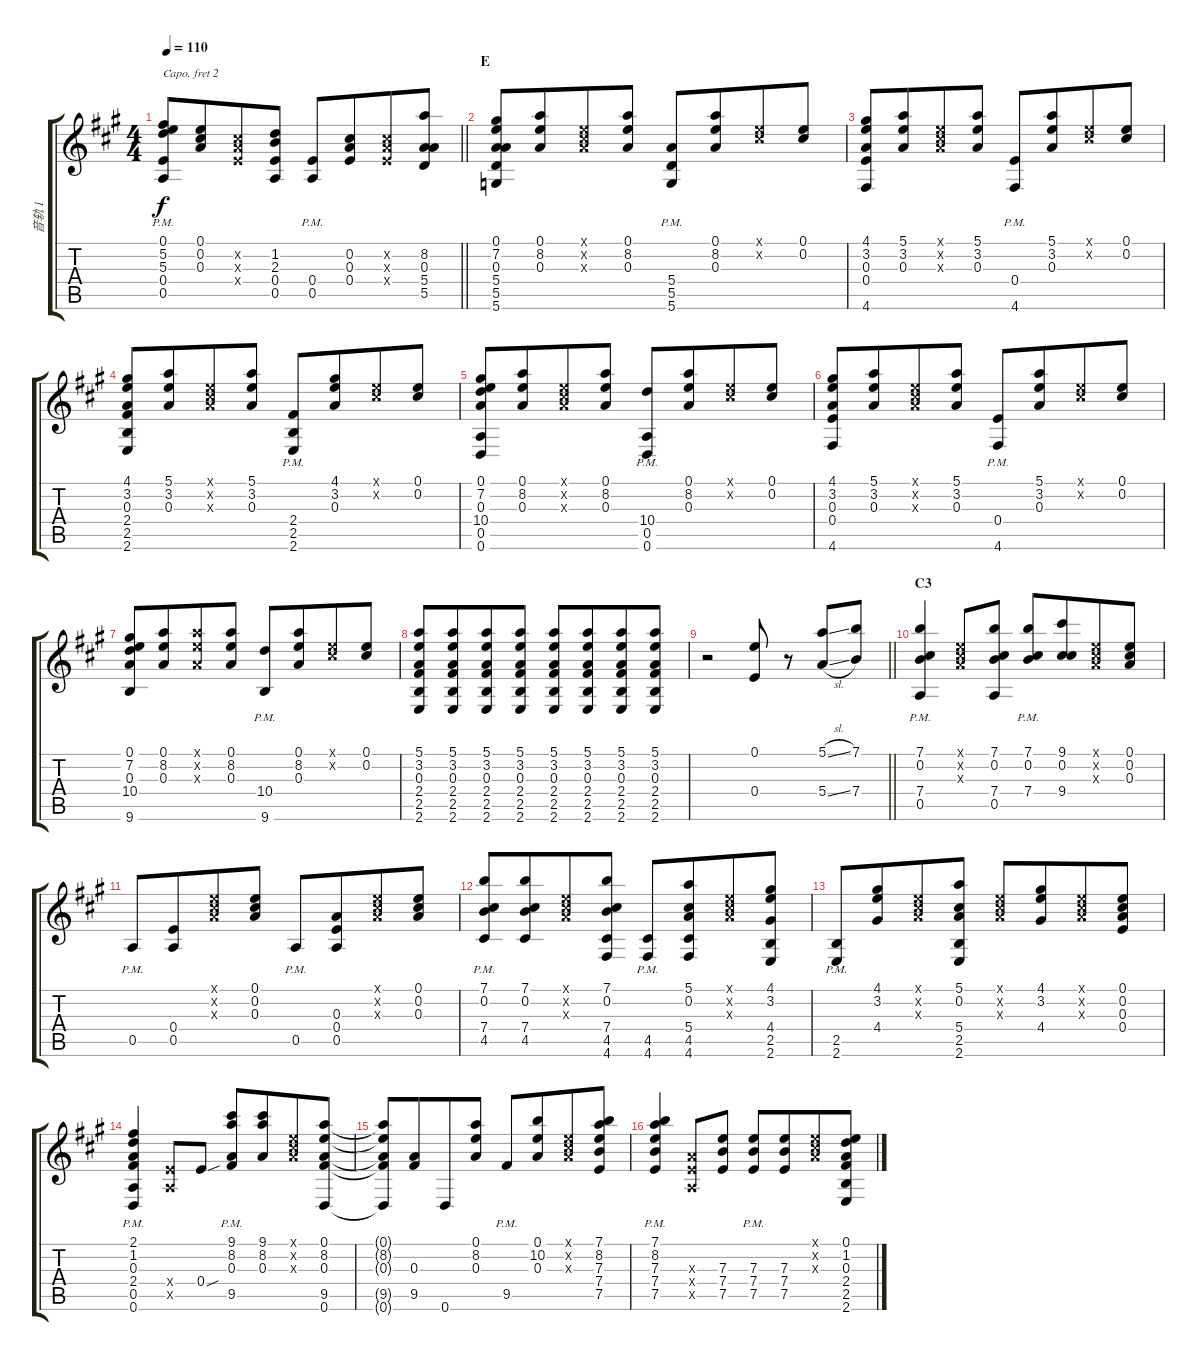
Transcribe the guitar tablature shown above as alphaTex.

\track ("音轨 1" "音轨 1") {instrument acousticguitarsteel}
\staff {score tabs}
\capo 2
\tuning (D4 B3 G3 D3 G2 C2) {hide}
\ts (4 4)
\tempo 110
\clef g2
\barLineRight lightlight
\ks a
(0.1 5.2 5.3 0.4 0.5{pm}).8{dy f} (0.1 0.2 0.3).8{beam merge} (0.2{x} 0.3{x} 0.4{x}).8 (1.2 2.3 0.4 0.5).8 (0.4 0.5{pm}).8 (0.2 0.3 0.4).8{beam merge} (0.2{x} 0.3{x} 0.4{x}).8 (8.2 0.3 5.4 5.5).8 |
\section ("" "E")
(0.1 7.2 0.3 5.4 5.5 5.6).8 (0.1 8.2 0.3).8{beam merge} (0.1{x} 0.2{x} 0.3{x}).8 (0.1 8.2 0.3).8 (5.4 5.5 5.6{pm}).8 (0.1 8.2 0.3).8{beam merge} (0.1{x} 0.2{x}).8 (0.1 0.2).8 |
(4.1 3.2 0.3 0.4 4.6).8 (5.1 3.2 0.3).8{beam merge} (0.1{x} 0.2{x} 0.3{x}).8 (5.1 3.2 0.3).8 (0.4 4.6{pm}).8 (5.1 3.2 0.3).8{beam merge} (0.1{x} 0.2{x}).8 (0.1 0.2).8 |
(4.1 3.2 0.3 2.4 2.5 2.6).8 (5.1 3.2 0.3).8{beam merge} (0.1{x} 0.2{x} 0.3{x}).8 (5.1 3.2 0.3).8 (2.4 2.5 2.6{pm}).8 (4.1 3.2 0.3).8{beam merge} (0.1{x} 0.2{x}).8 (0.1 0.2).8 |
(0.1 7.2 0.3 10.4 0.5 0.6).8 (0.1 8.2 0.3).8{beam merge} (0.1{x} 0.2{x} 0.3{x}).8 (0.1 8.2 0.3).8 (10.4 0.5 0.6{pm}).8 (0.1 8.2 0.3).8{beam merge} (0.1{x} 0.2{x}).8 (0.1 0.2).8 |
(4.1 3.2 0.3 0.4 4.6).8 (5.1 3.2 0.3).8{beam merge} (0.1{x} 0.2{x} 0.3{x}).8 (5.1 3.2 0.3).8 (0.4 4.6{pm}).8 (5.1 3.2 0.3).8{beam merge} (0.1{x} 0.2{x}).8 (0.1 0.2).8 |
(0.1 7.2 0.3 10.4 9.6).8 (0.1 8.2 0.3).8{beam merge} (0.1{x} 8.2{x} 0.3{x}).8 (0.1 8.2 0.3).8 (10.4 9.6{pm}).8 (0.1 8.2 0.3).8{beam merge} (0.1{x} 0.2{x}).8 (0.1 0.2).8 |
(5.1 3.2 0.3 2.4 2.5 2.6).8 (5.1 3.2 0.3 2.4 2.5 2.6).8{beam merge} (5.1 3.2 0.3 2.4 2.5 2.6).8 (5.1 3.2 0.3 2.4 2.5 2.6).8 (5.1 3.2 0.3 2.4 2.5 2.6).8 (5.1 3.2 0.3 2.4 2.5 2.6).8{beam merge} (5.1 3.2 0.3 2.4 2.5 2.6).8 (5.1 3.2 0.3 2.4 2.5 2.6).8 |
\barLineRight lightlight
r.2 (0.1 0.4).8 r.8 (5.1{sl} 5.4{sl}).8{beam Up} (7.1 7.4).8{beam Up} |
\section ("" "C3")
(7.1 0.2 7.4 0.5{pm}).4 (0.1{x} 0.2{x} 0.3{x}).8 (7.1 0.2 7.4 0.5).8 (7.1 0.2 7.4{pm}).8{beam Up} (9.1 0.2 9.4).8{beam Up beam merge} (0.1{x} 0.2{x} 0.3{x}).8{beam Up} (0.1 0.2 0.3).8{beam Up} |
0.5{pm}.8 (0.4 0.5).8{beam merge} (0.1{x} 0.2{x} 0.3{x}).8 (0.1 0.2 0.3).8 0.5{pm}.8 (0.3 0.4 0.5).8{beam merge} (0.1{x} 0.2{x} 0.3{x}).8 (0.1 0.2 0.3).8 |
(7.1 0.2 7.4 4.5{pm}).8 (7.1 0.2 7.4 4.5).8{beam merge} (0.1{x} 0.2{x} 0.3{x}).8 (7.1 0.2 7.4 4.5 4.6).8 (4.5 4.6{pm}).8 (5.1 0.2 5.4 4.5 4.6).8{beam merge} (0.1{x} 0.2{x} 0.3{x}).8 (4.1 3.2 4.4 2.5 2.6).8 |
(2.5 2.6{pm}).8 (4.1 3.2 4.4).8{beam merge} (0.1{x} 0.2{x} 0.3{x}).8 (5.1 0.2 5.4 2.5 2.6).8 (0.1{x} 0.2{x} 0.3{x}).8{beam Up} (4.1 3.2 4.4).8{beam Up beam merge} (0.1{x} 0.2{x} 0.3{x}).8{beam Up} (0.1 0.2 0.3 0.4).8{beam Up} |
(2.1 1.2 0.3 2.4 0.5 0.6{pm}).4 (0.4{x} 0.5{x}).8 0.4{sou}.8 (9.1 8.2 0.3 9.5{pm}).8 (9.1 8.2 0.3).8{beam merge} (0.1{x} 0.2{x} 0.3{x}).8 (0.1 8.2 0.3 9.5 0.6).8 |
(0.1{t} 8.2{t} 0.3{t} 9.5{t} 0.6{t}).8 (0.3 9.5).8{beam merge} 0.6.8 (0.1 8.2 0.3).8 9.5{pm}.8{beam Up} (0.1 10.2 0.3).8{beam Up beam merge} (0.1{x} 0.2{x} 0.3{x}).8{beam Up} (7.1 8.2 7.3 7.4 7.5).8{beam Up} |
(7.1 8.2 7.3 7.4 7.5{pm}).4{beam Up} (0.3{x} 0.4{x} 0.5{x}).8 (7.3 7.4 7.5).8 (7.3 7.4 7.5{pm}).8 (7.3 7.4 7.5).8{beam merge} (0.1{x} 0.2{x} 0.3{x}).8 (0.1 1.2 0.3 2.4 2.5 2.6).8
